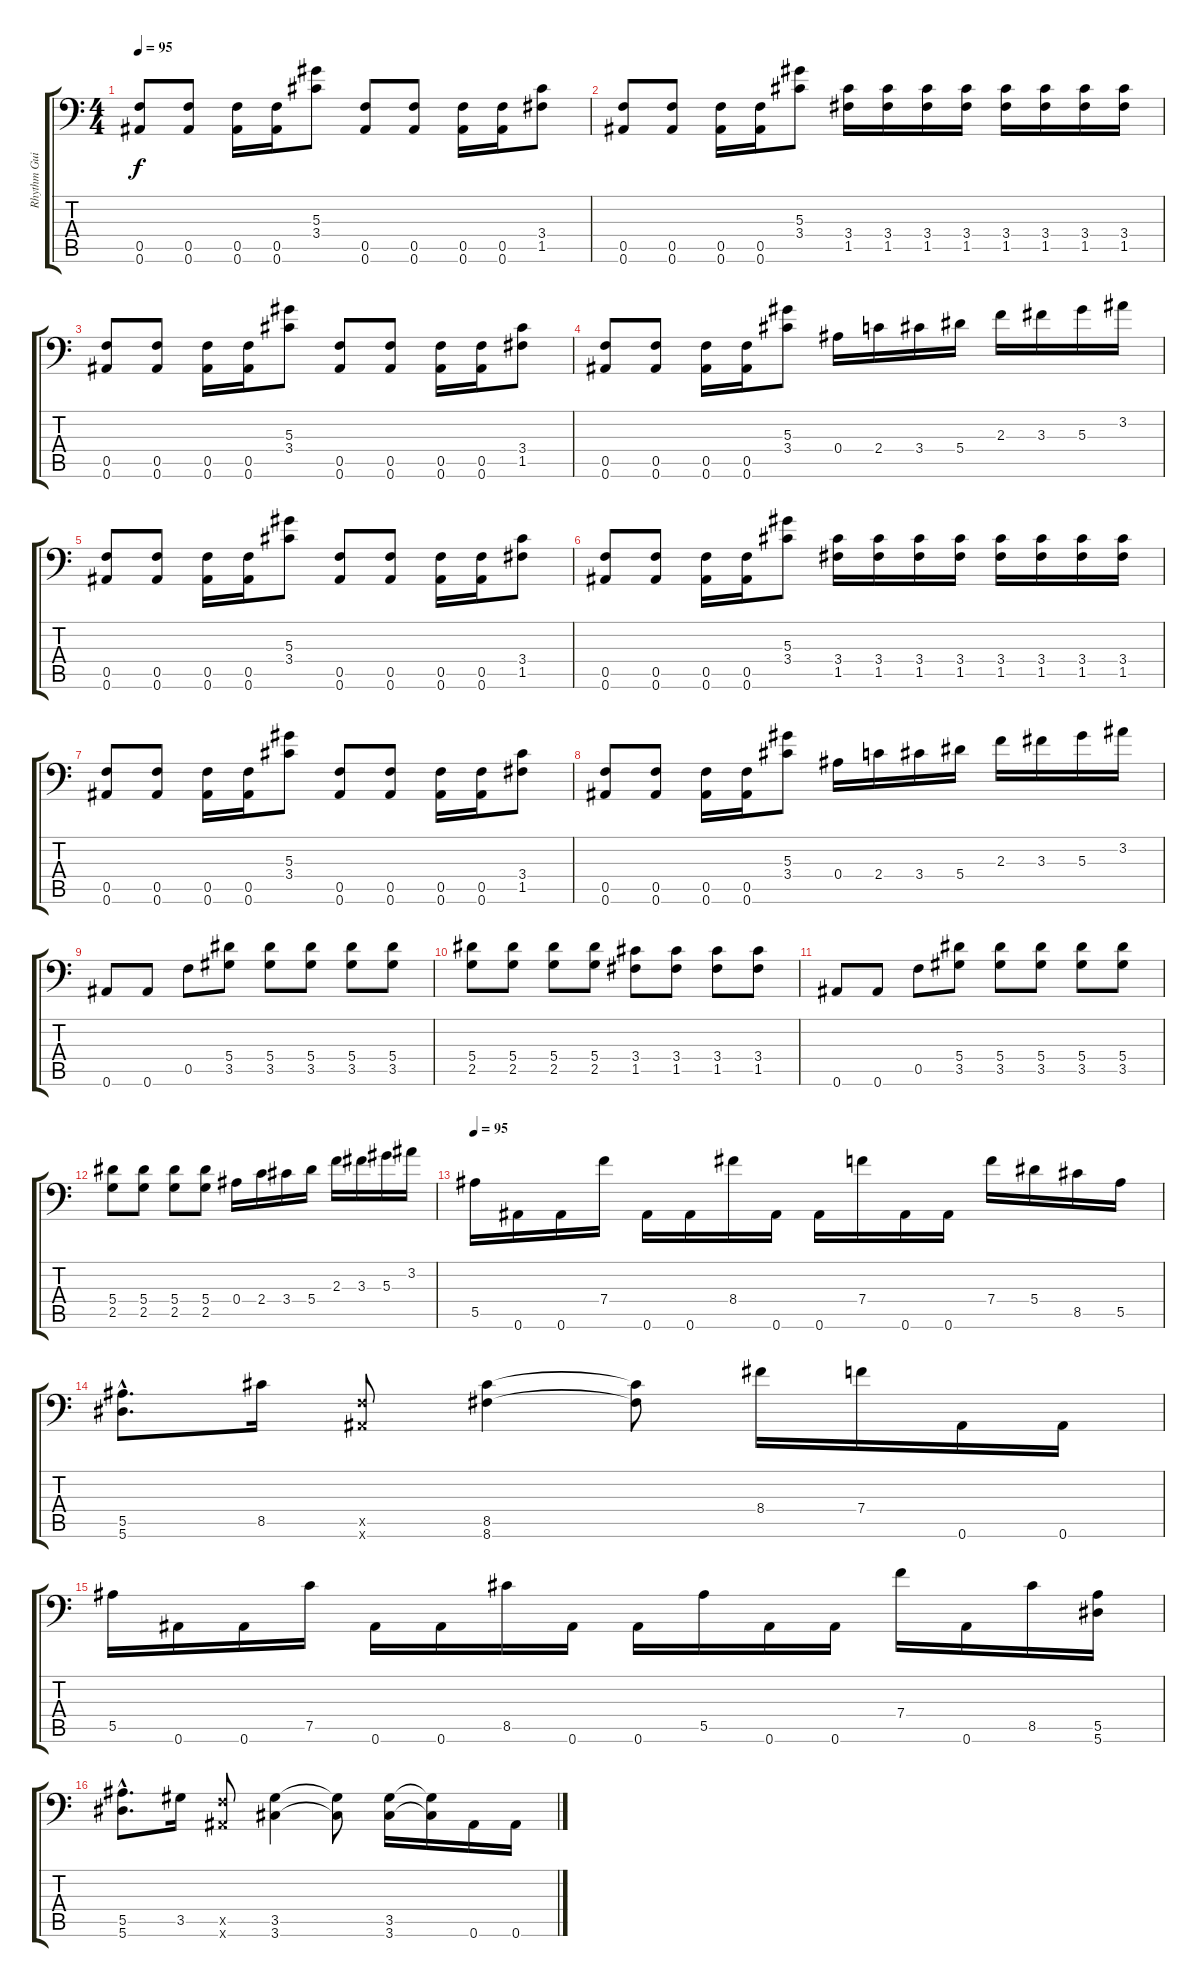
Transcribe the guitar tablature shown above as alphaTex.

\track ("Rhythm Guitar" "Rhythm Gui") {instrument overdrivenguitar}
\staff {score tabs}
\tuning (C4 G3 Eb3 Bb2 F2 Bb1) {hide}
\ts (4 4)
\tempo 95
\clef f4
\ks c
(0.5 0.6).8{dy f} (0.5 0.6).8 (0.5 0.6).16 (0.5 0.6).16 (5.3 3.4).8 (0.5 0.6).8 (0.5 0.6).8 (0.5 0.6).16 (0.5 0.6).16 (3.4 1.5).8 |
(0.5 0.6).8 (0.5 0.6).8 (0.5 0.6).16 (0.5 0.6).16 (5.3 3.4).8 (3.4 1.5).16 (3.4 1.5).16 (3.4 1.5).16 (3.4 1.5).16 (3.4 1.5).16 (3.4 1.5).16 (3.4 1.5).16 (3.4 1.5).16 |
(0.5 0.6).8 (0.5 0.6).8 (0.5 0.6).16 (0.5 0.6).16 (5.3 3.4).8 (0.5 0.6).8 (0.5 0.6).8 (0.5 0.6).16 (0.5 0.6).16 (3.4 1.5).8 |
(0.5 0.6).8 (0.5 0.6).8 (0.5 0.6).16 (0.5 0.6).16 (5.3 3.4).8 0.4.16 2.4.16 3.4.16 5.4.16 2.3.16 3.3.16 5.3.16 3.2.16 |
(0.5 0.6).8 (0.5 0.6).8 (0.5 0.6).16 (0.5 0.6).16 (5.3 3.4).8 (0.5 0.6).8 (0.5 0.6).8 (0.5 0.6).16 (0.5 0.6).16 (3.4 1.5).8 |
(0.5 0.6).8 (0.5 0.6).8 (0.5 0.6).16 (0.5 0.6).16 (5.3 3.4).8 (3.4 1.5).16 (3.4 1.5).16 (3.4 1.5).16 (3.4 1.5).16 (3.4 1.5).16 (3.4 1.5).16 (3.4 1.5).16 (3.4 1.5).16 |
(0.5 0.6).8 (0.5 0.6).8 (0.5 0.6).16 (0.5 0.6).16 (5.3 3.4).8 (0.5 0.6).8 (0.5 0.6).8 (0.5 0.6).16 (0.5 0.6).16 (3.4 1.5).8 |
(0.5 0.6).8 (0.5 0.6).8 (0.5 0.6).16 (0.5 0.6).16 (5.3 3.4).8 0.4.16 2.4.16 3.4.16 5.4.16 2.3.16 3.3.16 5.3.16 3.2.16 |
0.6.8 0.6.8 0.5.8 (5.4 3.5).8 (5.4 3.5).8 (5.4 3.5).8 (5.4 3.5).8 (5.4 3.5).8 |
(5.4 2.5).8 (5.4 2.5).8 (5.4 2.5).8 (5.4 2.5).8 (3.4 1.5).8 (3.4 1.5).8 (3.4 1.5).8 (3.4 1.5).8 |
0.6.8 0.6.8 0.5.8 (5.4 3.5).8 (5.4 3.5).8 (5.4 3.5).8 (5.4 3.5).8 (5.4 3.5).8 |
(5.4 2.5).8 (5.4 2.5).8 (5.4 2.5).8 (5.4 2.5).8 0.4.16 2.4.16 3.4.16 5.4.16 2.3.16 3.3.16 5.3.16 3.2.16 |
\tempo 95
5.5.16 0.6.16 0.6.16 7.4.16 0.6.16 0.6.16 8.4.16 0.6.16 0.6.16 7.4.16 0.6.16 0.6.16 7.4.16 5.4.16 8.5.16 5.5.16 |
(5.5{hac} 5.6{hac}).8{d} 8.5.16 (0.5{x} 0.6{x}).8 (8.5 8.6).4 (8.5{t} 8.6{t}).8 8.4.16 7.4.16 0.6.16 0.6.16 |
5.5.16 0.6.16 0.6.16 7.5.16 0.6.16 0.6.16 8.5.16 0.6.16 0.6.16 5.5.16 0.6.16 0.6.16 7.4.16 0.6.16 8.5.16 (5.5 5.6).16 |
(5.5{hac} 5.6{hac}).8{d} 3.5.16 (0.5{x} 0.6{x}).8 (3.5 3.6).4 (3.5{t} 3.6{t}).8 (3.5 3.6).16 (3.5{t} 3.6{t}).16 0.6.16 0.6.16
